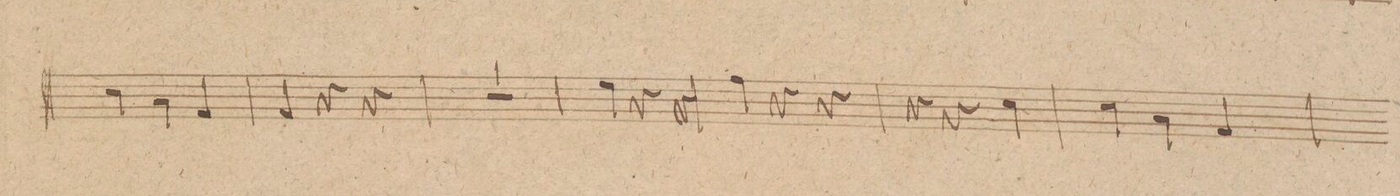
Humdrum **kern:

**kern	**dynam
*I"Clarnetto 1mo in A	*
*clefG2	*
*k[f#c#]	*
*M3/4	*
4a\	.
4f#\	.
4d/	.
=55	=55
4d/	.
4r	.
4r	.
=56	=56
2.r	.
=57	=57
4cc#\	.
4r	.
4r	.
=58	=58
4dd\	.
4r	.
4r	.
=59	=59
4r	.
4r	.
4a\	.
=60	=60
4a\	.
4f#\	.
4d/	.
=61	=61
*-	*-
